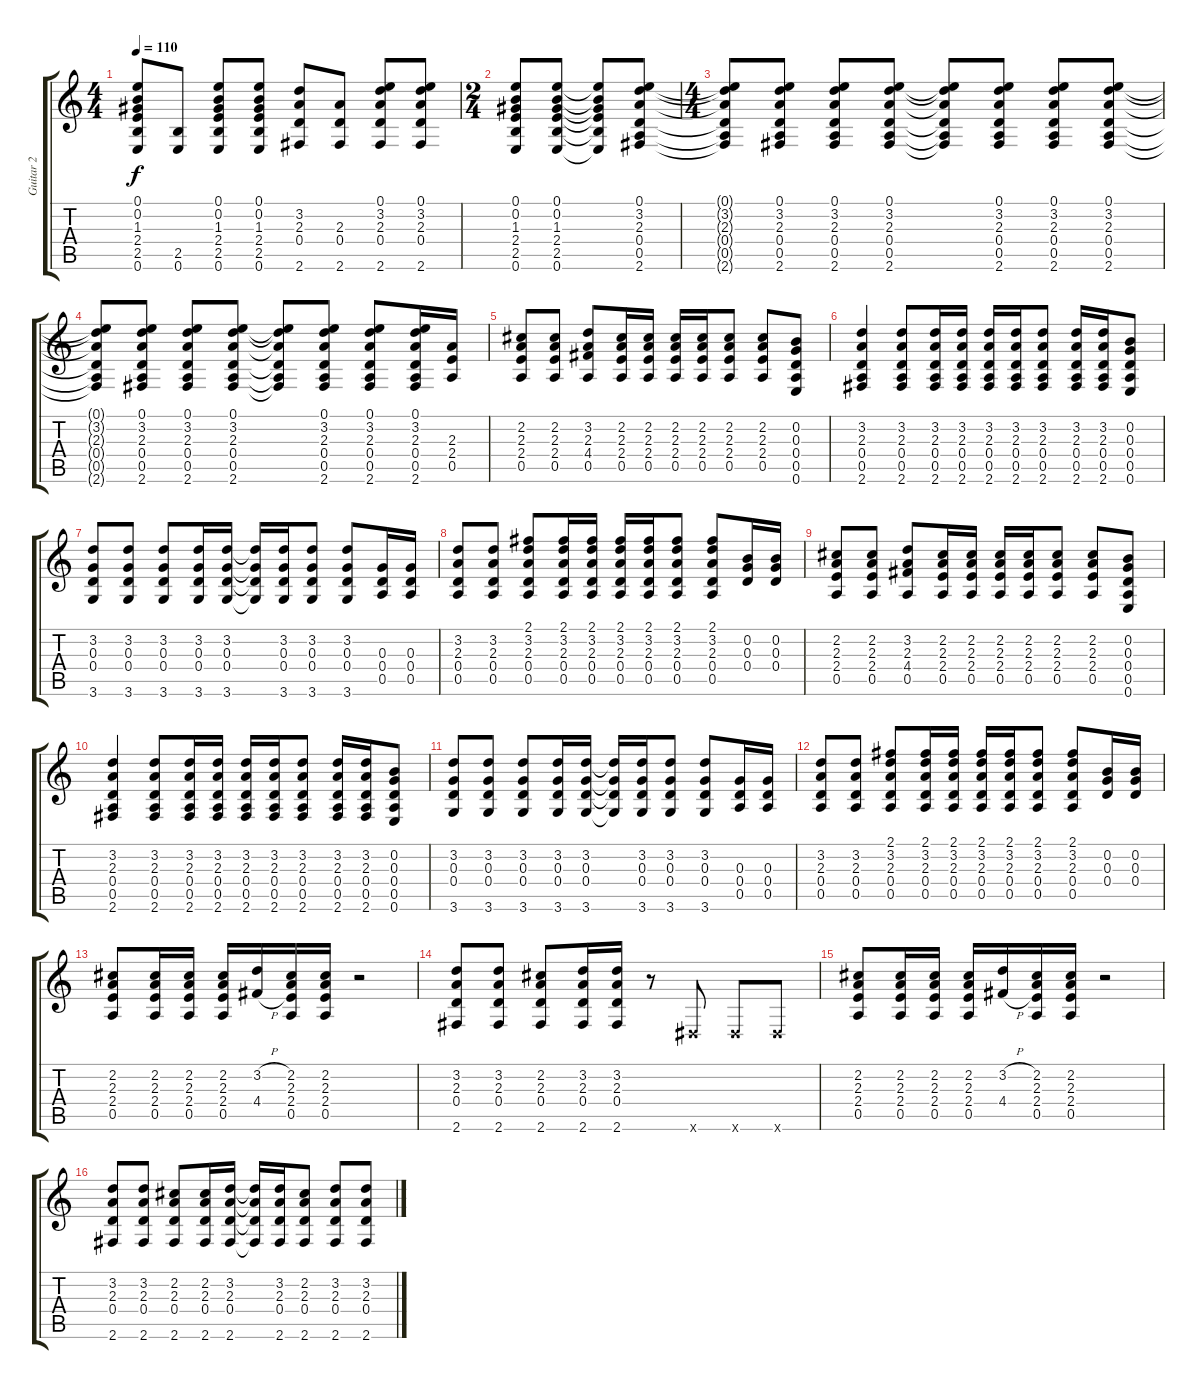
\track ("Guitar 2" "Guitar 2") {instrument distortionguitar}
\staff {score tabs}
\tuning (E4 B3 G3 D3 A2 E2) {hide}
\ts (4 4)
\tempo 110
\clef g2
\ks c
(0.1 0.2 1.3 2.4 2.5 0.6).8{dy f} (2.5 0.6).8 (0.1 0.2 1.3 2.4 2.5 0.6).8 (0.1 0.2 1.3 2.4 2.5 0.6).8 (3.2 2.3 0.4 2.6).8 (2.3 0.4 2.6).8 (0.1 3.2 2.3 0.4 2.6).8 (0.1 3.2 2.3 0.4 2.6).8 |
\ts (2 4)
(0.1 0.2 1.3 2.4 2.5 0.6).8 (0.1 0.2 1.3 2.4 2.5 0.6).8 (0.1{t} 0.2{t} 1.3{t} 2.4{t} 2.5{t} 0.6{t}).8 (0.1 3.2 2.3 0.4 0.5 2.6).8 |
\ts (4 4)
(0.1{t} 3.2{t} 2.3{t} 0.4{t} 0.5{t} 2.6{t}).8 (0.1 3.2 2.3 0.4 0.5 2.6).8 (0.1 3.2 2.3 0.4 0.5 2.6).8 (0.1 3.2 2.3 0.4 0.5 2.6).8 (0.1{t} 3.2{t} 2.3{t} 0.4{t} 0.5{t} 2.6{t}).8 (0.1 3.2 2.3 0.4 0.5 2.6).8 (0.1 3.2 2.3 0.4 0.5 2.6).8 (0.1 3.2 2.3 0.4 0.5 2.6).8 |
(0.1{t} 3.2{t} 2.3{t} 0.4{t} 0.5{t} 2.6{t}).8 (0.1 3.2 2.3 0.4 0.5 2.6).8 (0.1 3.2 2.3 0.4 0.5 2.6).8 (0.1 3.2 2.3 0.4 0.5 2.6).8 (0.1{t} 3.2{t} 2.3{t} 0.4{t} 0.5{t} 2.6{t}).8 (0.1 3.2 2.3 0.4 0.5 2.6).8 (0.1 3.2 2.3 0.4 0.5 2.6).8 (0.1 3.2 2.3 0.4 0.5 2.6).16 (2.3 2.4 0.5).16 |
(2.2 2.3 2.4 0.5).8 (2.2 2.3 2.4 0.5).8 (3.2 2.3 4.4 0.5).8 (2.2 2.3 2.4 0.5).16 (2.2 2.3 2.4 0.5).16 (2.2 2.3 2.4 0.5).16 (2.2 2.3 2.4 0.5).16 (2.2 2.3 2.4 0.5).8 (2.2 2.3 2.4 0.5).8 (0.2 0.3 0.4 0.5 0.6).8 |
(3.2 2.3 0.4 0.5 2.6).4 (3.2 2.3 0.4 0.5 2.6).8 (3.2 2.3 0.4 0.5 2.6).16 (3.2 2.3 0.4 0.5 2.6).16 (3.2 2.3 0.4 0.5 2.6).16 (3.2 2.3 0.4 0.5 2.6).16 (3.2 2.3 0.4 0.5 2.6).8 (3.2 2.3 0.4 0.5 2.6).16 (3.2 2.3 0.4 0.5 2.6).16 (0.2 0.3 0.4 0.5 0.6).8 |
(3.2 0.3 0.4 3.6).8 (3.2 0.3 0.4 3.6).8 (3.2 0.3 0.4 3.6).8 (3.2 0.3 0.4 3.6).16 (3.2 0.3 0.4 3.6).16 (3.2{t} 0.3{t} 0.4{t} 3.6{t}).16 (3.2 0.3 0.4 3.6).16 (3.2 0.3 0.4 3.6).8 (3.2 0.3 0.4 3.6).8 (0.3 0.4 0.5).16 (0.3 0.4 0.5).16 |
(3.2 2.3 0.4 0.5).8 (3.2 2.3 0.4 0.5).8 (2.1 3.2 2.3 0.4 0.5).8 (2.1 3.2 2.3 0.4 0.5).16 (2.1 3.2 2.3 0.4 0.5).16 (2.1 3.2 2.3 0.4 0.5).16 (2.1 3.2 2.3 0.4 0.5).16 (2.1 3.2 2.3 0.4 0.5).8 (2.1 3.2 2.3 0.4 0.5).8 (0.2 0.3 0.4).16 (0.2 0.3 0.4).16 |
(2.2 2.3 2.4 0.5).8 (2.2 2.3 2.4 0.5).8 (3.2 2.3 4.4 0.5).8 (2.2 2.3 2.4 0.5).16 (2.2 2.3 2.4 0.5).16 (2.2 2.3 2.4 0.5).16 (2.2 2.3 2.4 0.5).16 (2.2 2.3 2.4 0.5).8 (2.2 2.3 2.4 0.5).8 (0.2 0.3 0.4 0.5 0.6).8 |
(3.2 2.3 0.4 0.5 2.6).4 (3.2 2.3 0.4 0.5 2.6).8 (3.2 2.3 0.4 0.5 2.6).16 (3.2 2.3 0.4 0.5 2.6).16 (3.2 2.3 0.4 0.5 2.6).16 (3.2 2.3 0.4 0.5 2.6).16 (3.2 2.3 0.4 0.5 2.6).8 (3.2 2.3 0.4 0.5 2.6).16 (3.2 2.3 0.4 0.5 2.6).16 (0.2 0.3 0.4 0.5 0.6).8 |
(3.2 0.3 0.4 3.6).8 (3.2 0.3 0.4 3.6).8 (3.2 0.3 0.4 3.6).8 (3.2 0.3 0.4 3.6).16 (3.2 0.3 0.4 3.6).16 (3.2{t} 0.3{t} 0.4{t} 3.6{t}).16 (3.2 0.3 0.4 3.6).16 (3.2 0.3 0.4 3.6).8 (3.2 0.3 0.4 3.6).8 (0.3 0.4 0.5).16 (0.3 0.4 0.5).16 |
(3.2 2.3 0.4 0.5).8 (3.2 2.3 0.4 0.5).8 (2.1 3.2 2.3 0.4 0.5).8 (2.1 3.2 2.3 0.4 0.5).16 (2.1 3.2 2.3 0.4 0.5).16 (2.1 3.2 2.3 0.4 0.5).16 (2.1 3.2 2.3 0.4 0.5).16 (2.1 3.2 2.3 0.4 0.5).8 (2.1 3.2 2.3 0.4 0.5).8 (0.2 0.3 0.4).16 (0.2 0.3 0.4).16 |
(2.2 2.3 2.4 0.5).8 (2.2 2.3 2.4 0.5).16 (2.2 2.3 2.4 0.5).16 (2.2 2.3 2.4 0.5).16 (3.2{h} 4.4{h}).16 (2.2 2.3 2.4 0.5).16 (2.2 2.3 2.4 0.5).16 r.2 |
(3.2 2.3 0.4 2.6).8 (3.2 2.3 0.4 2.6).8 (2.2 2.3 0.4 2.6).8 (3.2 2.3 0.4 2.6).16 (3.2 2.3 0.4 2.6).16 r.8 -1.6{x}.8 -1.6{x}.8 -1.6{x}.8 |
(2.2 2.3 2.4 0.5).8 (2.2 2.3 2.4 0.5).16 (2.2 2.3 2.4 0.5).16 (2.2 2.3 2.4 0.5).16 (3.2{h} 4.4{h}).16 (2.2 2.3 2.4 0.5).16 (2.2 2.3 2.4 0.5).16 r.2 |
(3.2 2.3 0.4 2.6).8 (3.2 2.3 0.4 2.6).8 (2.2 2.3 0.4 2.6).8 (2.2 2.3 0.4 2.6).16 (3.2 2.3 0.4 2.6).16 (3.2{t} 2.3{t} 0.4{t} 2.6{t}).16 (3.2 2.3 0.4 2.6).16 (2.2 2.3 0.4 2.6).8 (3.2 2.3 0.4 2.6).8 (3.2 2.3 0.4 2.6).8
